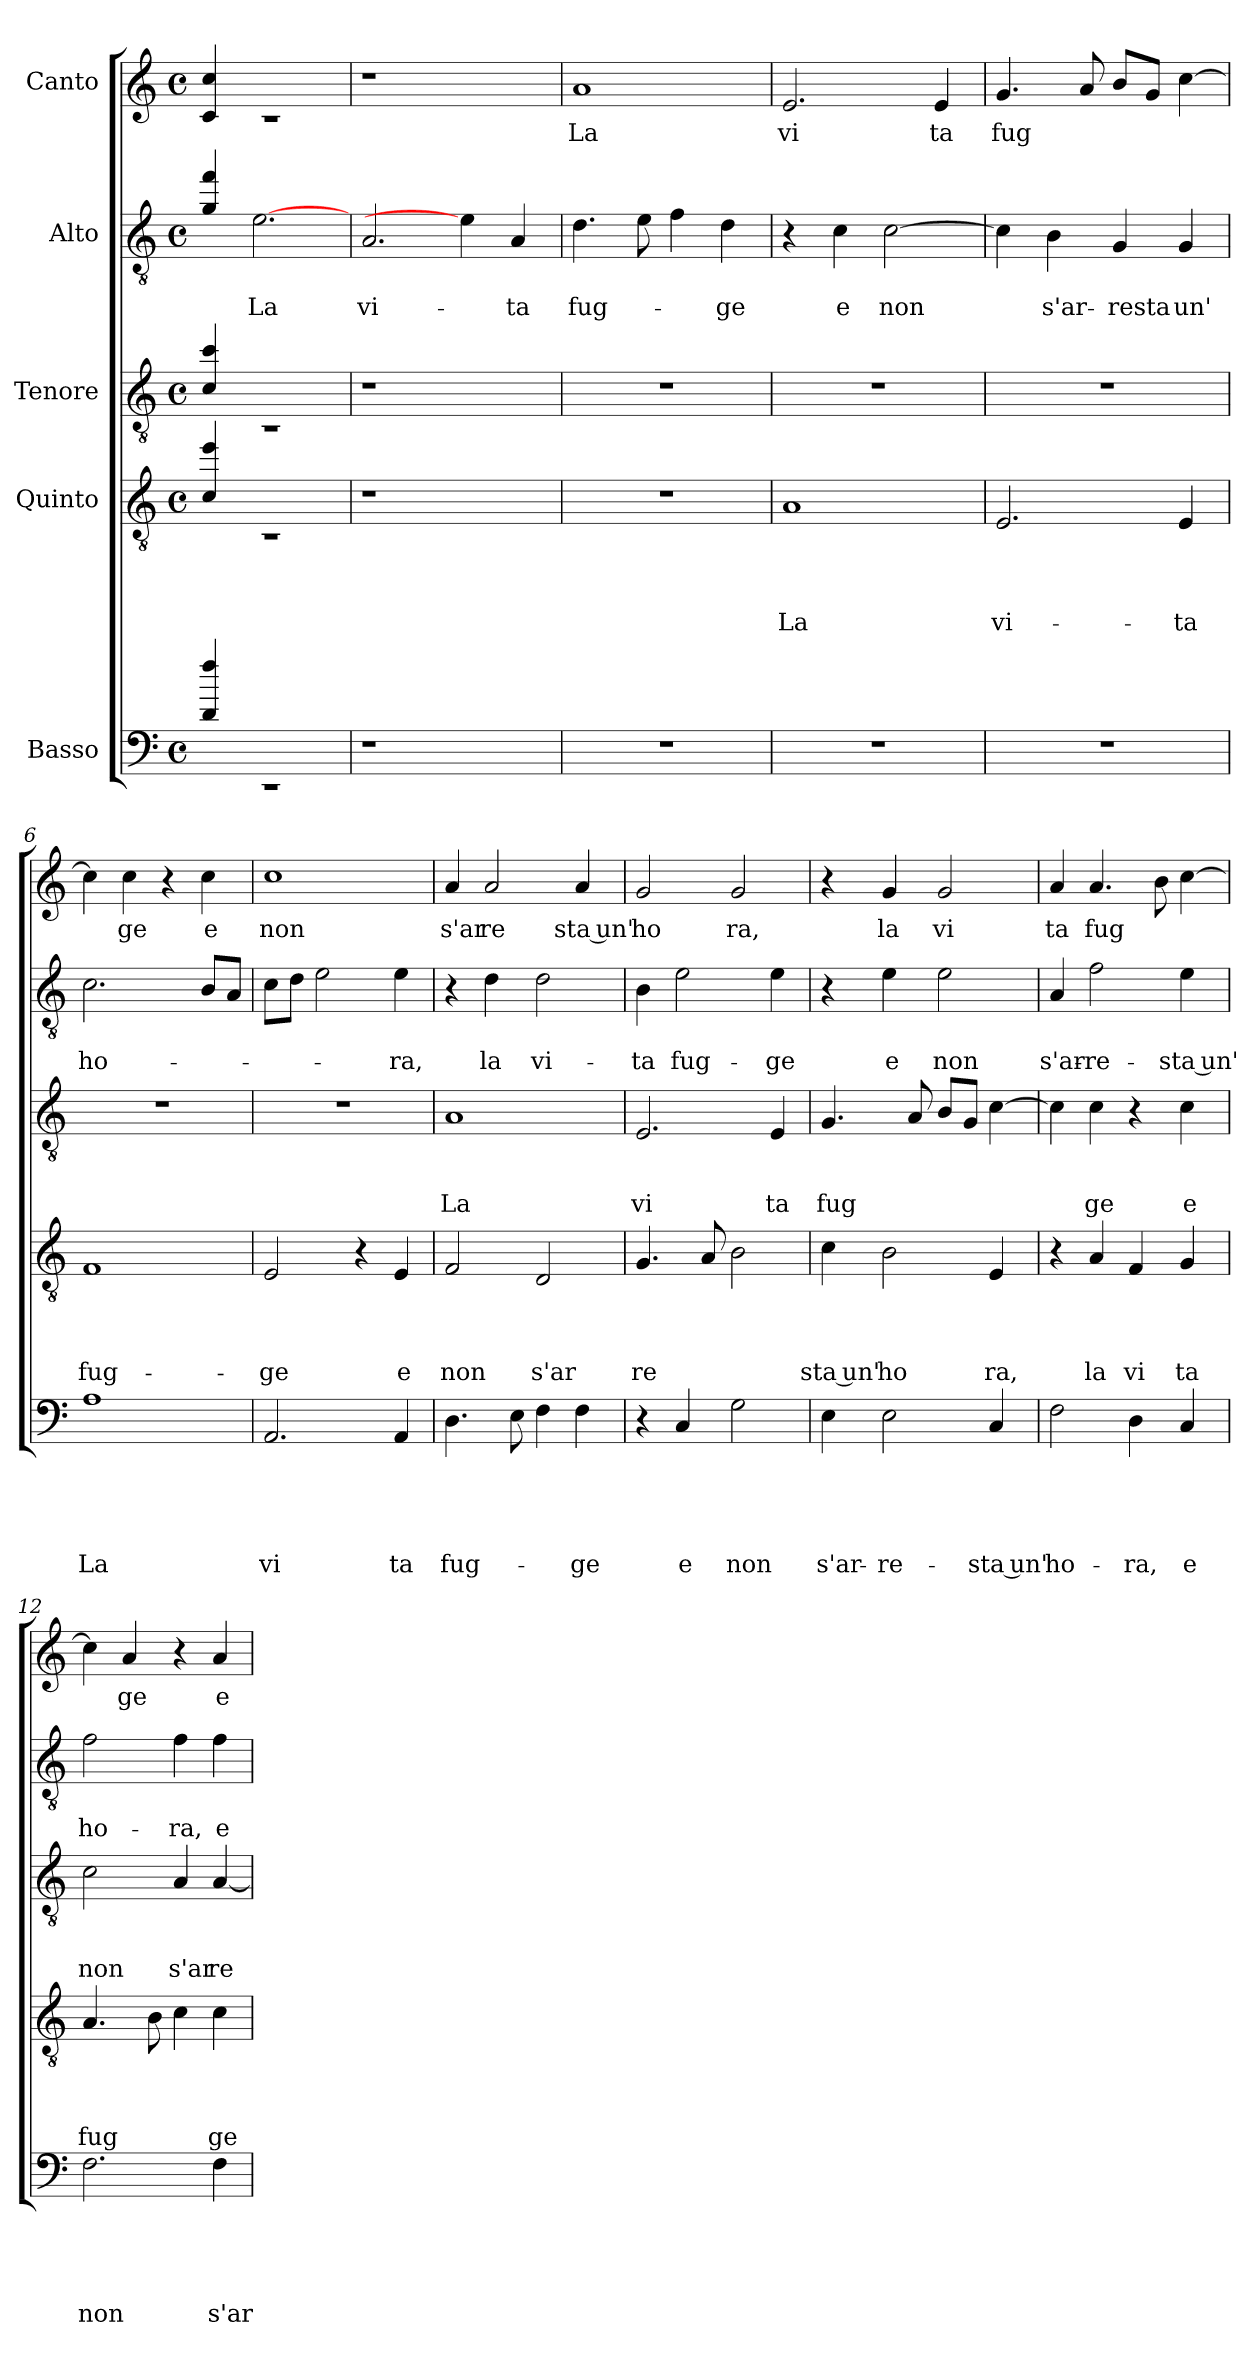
**kern	**text	**text	**text	**text	**text	**kern	**text	**text	**text	**text	**kern	**text	**text	**text	**kern	**text	**text	**kern	**text
*part5	*part5	*part5	*part5	*part5	*part5	*part4	*part4	*part4	*part4	*part4	*part3	*part3	*part3	*part3	*part2	*part2	*part2	*part1	*part1
*staff5	*staff5	*staff5	*staff5	*staff5	*staff5	*staff4	*staff4	*staff4	*staff4	*staff4	*staff3	*staff3	*staff3	*staff3	*staff2	*staff2	*staff2	*staff1	*staff1
*I"Basso	*	*	*	*	*	*I"Quinto	*	*	*	*	*I"Tenore	*	*	*	*I"Alto	*	*	*I"Canto	*
*clefF4	*	*	*	*	*	*clefGv2	*	*	*	*	*clefGv2	*	*	*	*clefGv2	*	*	*clefG2	*
*k[]	*	*	*	*	*	*k[]	*	*	*	*	*k[]	*	*	*	*k[]	*	*	*k[]	*
*C:	*	*	*	*	*	*C:	*	*	*	*	*C:	*	*	*	*C:	*	*	*C:	*
*M4/4	*	*	*	*	*	*M4/4	*	*	*	*	*M4/4	*	*	*	*M4/4	*	*	*M4/4	*
*met(c)	*	*	*	*	*	*met(c)	*	*	*	*	*met(c)	*	*	*	*met(c)	*	*	*met(c)	*
=1	=1	=1	=1	=1	=1	=1	=1	=1	=1	=1	=1	=1	=1	=1	=1	=1	=1	=1	=1
*^	*	*	*	*	*	*^	*	*	*	*	*^	*	*	*	*	*	*	*^	*
!	!LO:N:vis=1	!	!	!	!	!	!	!LO:N:vis=1	!	!	!	!	!	!LO:N:vis=1	!	!	!	!	!	!	!	!LO:N:vis=1	!
4d/ 4ff/	1rEE	.	.	.	.	.	4c/ 4ee/	1rC	.	.	.	.	4c/ 4cc/	1rC	.	.	.	4g/ 4ff/	.	.	4c/ 4cc/	1rc	.
!	!	!	!	!	!	!	!	!	!	!	!	!	!	!	!	!	!	!	!	!LO:LY:b	!	!	!
2.ryy	.	.	.	.	.	.	2.ryy	.	.	.	.	.	2.ryy	.	.	.	.	[2.e	.	La	2.ryy	.	.
*v	*v	*	*	*	*	*	*	*	*	*	*	*	*v	*v	*	*	*	*	*	*	*v	*v	*
*	*	*	*	*	*	*v	*v	*	*	*	*	*	*	*	*	*	*	*	*	*
=2	=2	=2	=2	=2	=2	=2	=2	=2	=2	=2	=2	=2	=2	=2	=2	=2	=2	=2	=2
!	!	!	!	!	!	!	!	!	!	!	!	!	!	!	!	!	!LO:LY:b	!	!
1r	.	.	.	.	.	1r	.	.	.	.	1r	.	.	.	2.A/	.	vi-	1r	.
.	.	.	.	.	.	.	.	.	.	.	.	.	.	.	4e]	.	.	.	.
!	!	!	!	!	!	!	!	!	!	!	!	!	!	!	!	!	!LO:LY:b	!	!
4ryy	.	.	.	.	.	4ryy	.	.	.	.	4ryy	.	.	.	4A/	.	-ta	4ryy	.
=3	=3	=3	=3	=3	=3	=3	=3	=3	=3	=3	=3	=3	=3	=3	=3	=3	=3	=3	=3
!	!	!	!	!	!	!	!	!	!	!	!	!	!	!	!	!	!LO:LY:b	!	!LO:LY:b
1r	.	.	.	.	.	1r	.	.	.	.	1r	.	.	.	4.d\	.	fug-	1a	La
.	.	.	.	.	.	.	.	.	.	.	.	.	.	.	8e\	.	.	.	.
.	.	.	.	.	.	.	.	.	.	.	.	.	.	.	4f\	.	.	.	.
!	!	!	!	!	!	!	!	!	!	!	!	!	!	!	!	!	!LO:LY:b	!	!
.	.	.	.	.	.	.	.	.	.	.	.	.	.	.	4d\	.	-ge	.	.
=4	=4	=4	=4	=4	=4	=4	=4	=4	=4	=4	=4	=4	=4	=4	=4	=4	=4	=4	=4
!	!	!	!	!	!	!	!	!	!	!LO:LY:b	!	!	!	!	!	!	!	!	!LO:LY:b
1r	.	.	.	.	.	1A	.	.	.	La	1r	.	.	.	4r	.	.	2.e/	vi
!	!	!	!	!	!	!	!	!	!	!	!	!	!	!	!	!	!LO:LY:b	!	!
.	.	.	.	.	.	.	.	.	.	.	.	.	.	.	4c\	.	e	.	.
!	!	!	!	!	!	!	!	!	!	!	!	!	!	!	!	!	!LO:LY:b	!	!
.	.	.	.	.	.	.	.	.	.	.	.	.	.	.	[>2c\	.	non	.	.
!	!	!	!	!	!	!	!	!	!	!	!	!	!	!	!	!	!	!	!LO:LY:b
.	.	.	.	.	.	.	.	.	.	.	.	.	.	.	.	.	.	4e/	ta
=5	=5	=5	=5	=5	=5	=5	=5	=5	=5	=5	=5	=5	=5	=5	=5	=5	=5	=5	=5
!	!	!	!	!	!	!	!	!	!	!LO:LY:b	!	!	!	!	!	!	!	!	!LO:LY:b
1r	.	.	.	.	.	2.E/	.	.	.	vi-	1r	.	.	.	4c\]	.	.	4.g/	fug
!	!	!	!	!	!	!	!	!	!	!	!	!	!	!	!	!	!LO:LY:b	!	!
.	.	.	.	.	.	.	.	.	.	.	.	.	.	.	4B\	.	s'ar-	.	.
.	.	.	.	.	.	.	.	.	.	.	.	.	.	.	.	.	.	8a/	.
!	!	!	!	!	!	!	!	!	!	!	!	!	!	!	!	!	!LO:LY:b	!	!
.	.	.	.	.	.	.	.	.	.	.	.	.	.	.	4G/	.	-resta	8b/L	.
.	.	.	.	.	.	.	.	.	.	.	.	.	.	.	.	.	.	8g/J	.
!	!	!	!	!	!	!	!	!	!	!LO:LY:b	!	!	!	!	!	!	!LO:LY:b	!	!
.	.	.	.	.	.	4E/	.	.	.	-ta	.	.	.	.	4G/	.	un'	[>4cc\	.
=6	=6	=6	=6	=6	=6	=6	=6	=6	=6	=6	=6	=6	=6	=6	=6	=6	=6	=6	=6
!	!	!	!	!	!LO:LY:b	!	!	!	!	!LO:LY:b	!	!	!	!	!	!	!LO:LY:b	!	!
1A	.	.	.	.	La	1F	.	.	.	fug-	1r	.	.	.	2.c\	.	ho-	4cc\]	.
!	!	!	!	!	!	!	!	!	!	!	!	!	!	!	!	!	!	!	!LO:LY:b
.	.	.	.	.	.	.	.	.	.	.	.	.	.	.	.	.	.	4cc\	ge
.	.	.	.	.	.	.	.	.	.	.	.	.	.	.	.	.	.	4r	.
!	!	!	!	!	!	!	!	!	!	!	!	!	!	!	!	!	!	!	!LO:LY:b
.	.	.	.	.	.	.	.	.	.	.	.	.	.	.	8B/L	.	.	4cc\	e
.	.	.	.	.	.	.	.	.	.	.	.	.	.	.	8A/J	.	.	.	.
=7	=7	=7	=7	=7	=7	=7	=7	=7	=7	=7	=7	=7	=7	=7	=7	=7	=7	=7	=7
!	!	!	!	!	!LO:LY:b	!	!	!	!	!LO:LY:b	!	!	!	!	!	!	!	!	!LO:LY:b
2.AA/	.	.	.	.	vi	2E/	.	.	.	-ge	1r	.	.	.	8c\L	.	.	1cc	non
.	.	.	.	.	.	.	.	.	.	.	.	.	.	.	8d\J	.	.	.	.
.	.	.	.	.	.	.	.	.	.	.	.	.	.	.	2e\	.	.	.	.
.	.	.	.	.	.	4r	.	.	.	.	.	.	.	.	.	.	.	.	.
!	!	!	!	!	!LO:LY:b	!	!	!	!	!LO:LY:b	!	!	!	!	!	!	!LO:LY:b	!	!
4AA/	.	.	.	.	ta	4E/	.	.	.	e	.	.	.	.	4e\	.	-ra,	.	.
!!LO:LB:g=z
=8	=8	=8	=8	=8	=8	=8	=8	=8	=8	=8	=8	=8	=8	=8	=8	=8	=8	=8	=8
!	!	!	!	!	!LO:LY:b	!	!	!	!	!LO:LY:b	!	!	!	!LO:LY:b	!	!	!	!	!LO:LY:b
4.D\	.	.	.	.	fug-	2F/	.	.	.	non	1A	.	.	La	4r	.	.	4a/	s'ar
!	!	!	!	!	!	!	!	!	!	!	!	!	!	!	!	!	!LO:LY:b	!	!LO:LY:b
.	.	.	.	.	.	.	.	.	.	.	.	.	.	.	4d\	.	la	2a/	re
8E\	.	.	.	.	.	.	.	.	.	.	.	.	.	.	.	.	.	.	.
!	!	!	!	!	!	!	!	!	!	!LO:LY:b	!	!	!	!	!	!	!LO:LY:b	!	!
4F\	.	.	.	.	.	2D/	.	.	.	s'ar	.	.	.	.	2d\	.	vi-	.	.
!	!	!	!	!	!LO:LY:b	!	!	!	!	!	!	!	!	!	!	!	!	!	!LO:LY:b:rj
4F\	.	.	.	.	-ge	.	.	.	.	.	.	.	.	.	.	.	.	4a/	sta un'
=9	=9	=9	=9	=9	=9	=9	=9	=9	=9	=9	=9	=9	=9	=9	=9	=9	=9	=9	=9
!	!	!	!	!	!	!	!	!	!	!LO:LY:b	!	!	!	!LO:LY:b	!	!	!LO:LY:b	!	!LO:LY:b
4r	.	.	.	.	.	4.G/	.	.	.	re	2.E/	.	.	vi	4B\	.	-ta	2g/	ho
!	!	!	!	!	!LO:LY:b	!	!	!	!	!	!	!	!	!	!	!	!LO:LY:b	!	!
4C/	.	.	.	.	e	.	.	.	.	.	.	.	.	.	2e\	.	fug-	.	.
.	.	.	.	.	.	8A/	.	.	.	.	.	.	.	.	.	.	.	.	.
!	!	!	!	!	!LO:LY:b	!	!	!	!	!	!	!	!	!	!	!	!	!	!LO:LY:b
2G\	.	.	.	.	non	2B\	.	.	.	.	.	.	.	.	.	.	.	2g/	ra,
!	!	!	!	!	!	!	!	!	!	!	!	!	!	!LO:LY:b	!	!	!LO:LY:b	!	!
.	.	.	.	.	.	.	.	.	.	.	4E/	.	.	ta	4e\	.	-ge	.	.
=10	=10	=10	=10	=10	=10	=10	=10	=10	=10	=10	=10	=10	=10	=10	=10	=10	=10	=10	=10
!	!	!	!	!	!LO:LY:b	!	!	!	!	!LO:LY:b:rj	!	!	!	!LO:LY:b	!	!	!	!	!
4E\	.	.	.	.	s'ar-	4c\	.	.	.	sta un'	4.G/	.	.	fug	4r	.	.	4r	.
!	!	!	!	!	!LO:LY:b	!	!	!	!	!LO:LY:b	!	!	!	!	!	!	!LO:LY:b	!	!LO:LY:b
2E\	.	.	.	.	-re-	2B\	.	.	.	ho	.	.	.	.	4e\	.	e	4g/	la
.	.	.	.	.	.	.	.	.	.	.	8A/	.	.	.	.	.	.	.	.
!	!	!	!	!	!	!	!	!	!	!	!	!	!	!	!	!	!LO:LY:b	!	!LO:LY:b
.	.	.	.	.	.	.	.	.	.	.	8B/L	.	.	.	2e\	.	non	2g/	vi
.	.	.	.	.	.	.	.	.	.	.	8G/J	.	.	.	.	.	.	.	.
!	!	!	!	!	!LO:LY:b:rj	!	!	!	!	!LO:LY:b	!	!	!	!	!	!	!	!	!
4C/	.	.	.	.	-sta un'	4E/	.	.	.	ra,	[>4c\	.	.	.	.	.	.	.	.
=11	=11	=11	=11	=11	=11	=11	=11	=11	=11	=11	=11	=11	=11	=11	=11	=11	=11	=11	=11
!	!	!	!	!	!LO:LY:b	!	!	!	!	!	!	!	!	!	!	!	!LO:LY:b	!	!LO:LY:b
2F\	.	.	.	.	ho-	4r	.	.	.	.	4c\]	.	.	.	4A/	.	s'ar-	4a/	ta
!	!	!	!	!	!	!	!	!	!	!LO:LY:b	!	!	!	!LO:LY:b	!	!	!LO:LY:b	!	!LO:LY:b
.	.	.	.	.	.	4A/	.	.	.	la	4c\	.	.	ge	2f\	.	-re-	4.a/	fug
!	!	!	!	!	!LO:LY:b	!	!	!	!	!LO:LY:b	!	!	!	!	!	!	!	!	!
4D\	.	.	.	.	-ra,	4F/	.	.	.	vi	4r	.	.	.	.	.	.	.	.
.	.	.	.	.	.	.	.	.	.	.	.	.	.	.	.	.	.	8b\	.
!	!	!	!	!	!LO:LY:b	!	!	!	!	!LO:LY:b	!	!	!	!LO:LY:b	!	!	!LO:LY:b:rj	!	!
4C/	.	.	.	.	e	4G/	.	.	.	ta	4c\	.	.	e	4e\	.	-sta un'	[>4cc\	.
=12	=12	=12	=12	=12	=12	=12	=12	=12	=12	=12	=12	=12	=12	=12	=12	=12	=12	=12	=12
!	!	!	!	!	!LO:LY:b	!	!	!	!	!LO:LY:b	!	!	!	!LO:LY:b	!	!	!LO:LY:b	!	!
2.F\	.	.	.	.	non	4.A/	.	.	.	fug	2c\	.	.	non	2f\	.	ho-	4cc\]	.
!	!	!	!	!	!	!	!	!	!	!	!	!	!	!	!	!	!	!	!LO:LY:b
.	.	.	.	.	.	.	.	.	.	.	.	.	.	.	.	.	.	4a/	ge
.	.	.	.	.	.	8B\	.	.	.	.	.	.	.	.	.	.	.	.	.
!	!	!	!	!	!	!	!	!	!	!	!	!	!	!LO:LY:b	!	!	!LO:LY:b	!	!
.	.	.	.	.	.	4c\	.	.	.	.	4A/	.	.	s'ar	4f\	.	-ra,	4r	.
!	!	!	!	!	!LO:LY:b	!	!	!	!	!LO:LY:b	!	!	!	!LO:LY:b	!	!	!LO:LY:b	!	!LO:LY:b
4F\	.	.	.	.	s'ar-	4c\	.	.	.	ge	[<4A/	.	.	re	4f\	.	e	4a/	e
=	=	=	=	=	=	=	=	=	=	=	=	=	=	=	=	=	=	=	=
*-	*-	*-	*-	*-	*-	*-	*-	*-	*-	*-	*-	*-	*-	*-	*-	*-	*-	*-	*-
